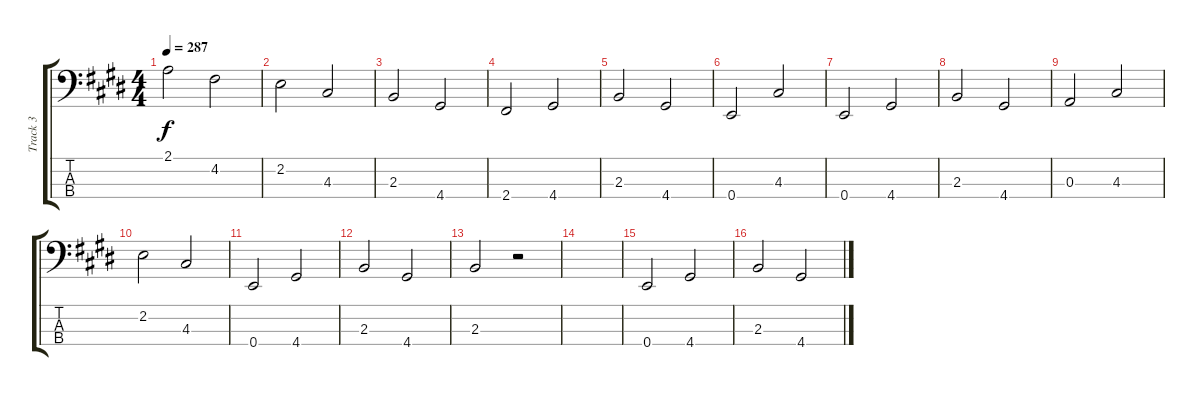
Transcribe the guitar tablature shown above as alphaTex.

\track ("Track 3" "Track 3") {instrument electricbassfinger}
\staff {score tabs}
\tuning (G2 D2 A1 E1) {hide}
\ts (4 4)
\tempo 287
\clef f4
\ks c#minor
2.1.2{dy f} 4.2.2 |
2.2.2 4.3.2 |
2.3.2 4.4.2 |
2.4.2 4.4.2 |
2.3.2 4.4.2 |
0.4.2 4.3.2 |
0.4.2 4.4.2 |
2.3.2 4.4.2 |
0.3.2 4.3.2 |
2.2.2 4.3.2 |
0.4.2 4.4.2 |
2.3.2 4.4.2 |
2.3.2 r.2 |
|
0.4.2 4.4.2 |
2.3.2 4.4.2
